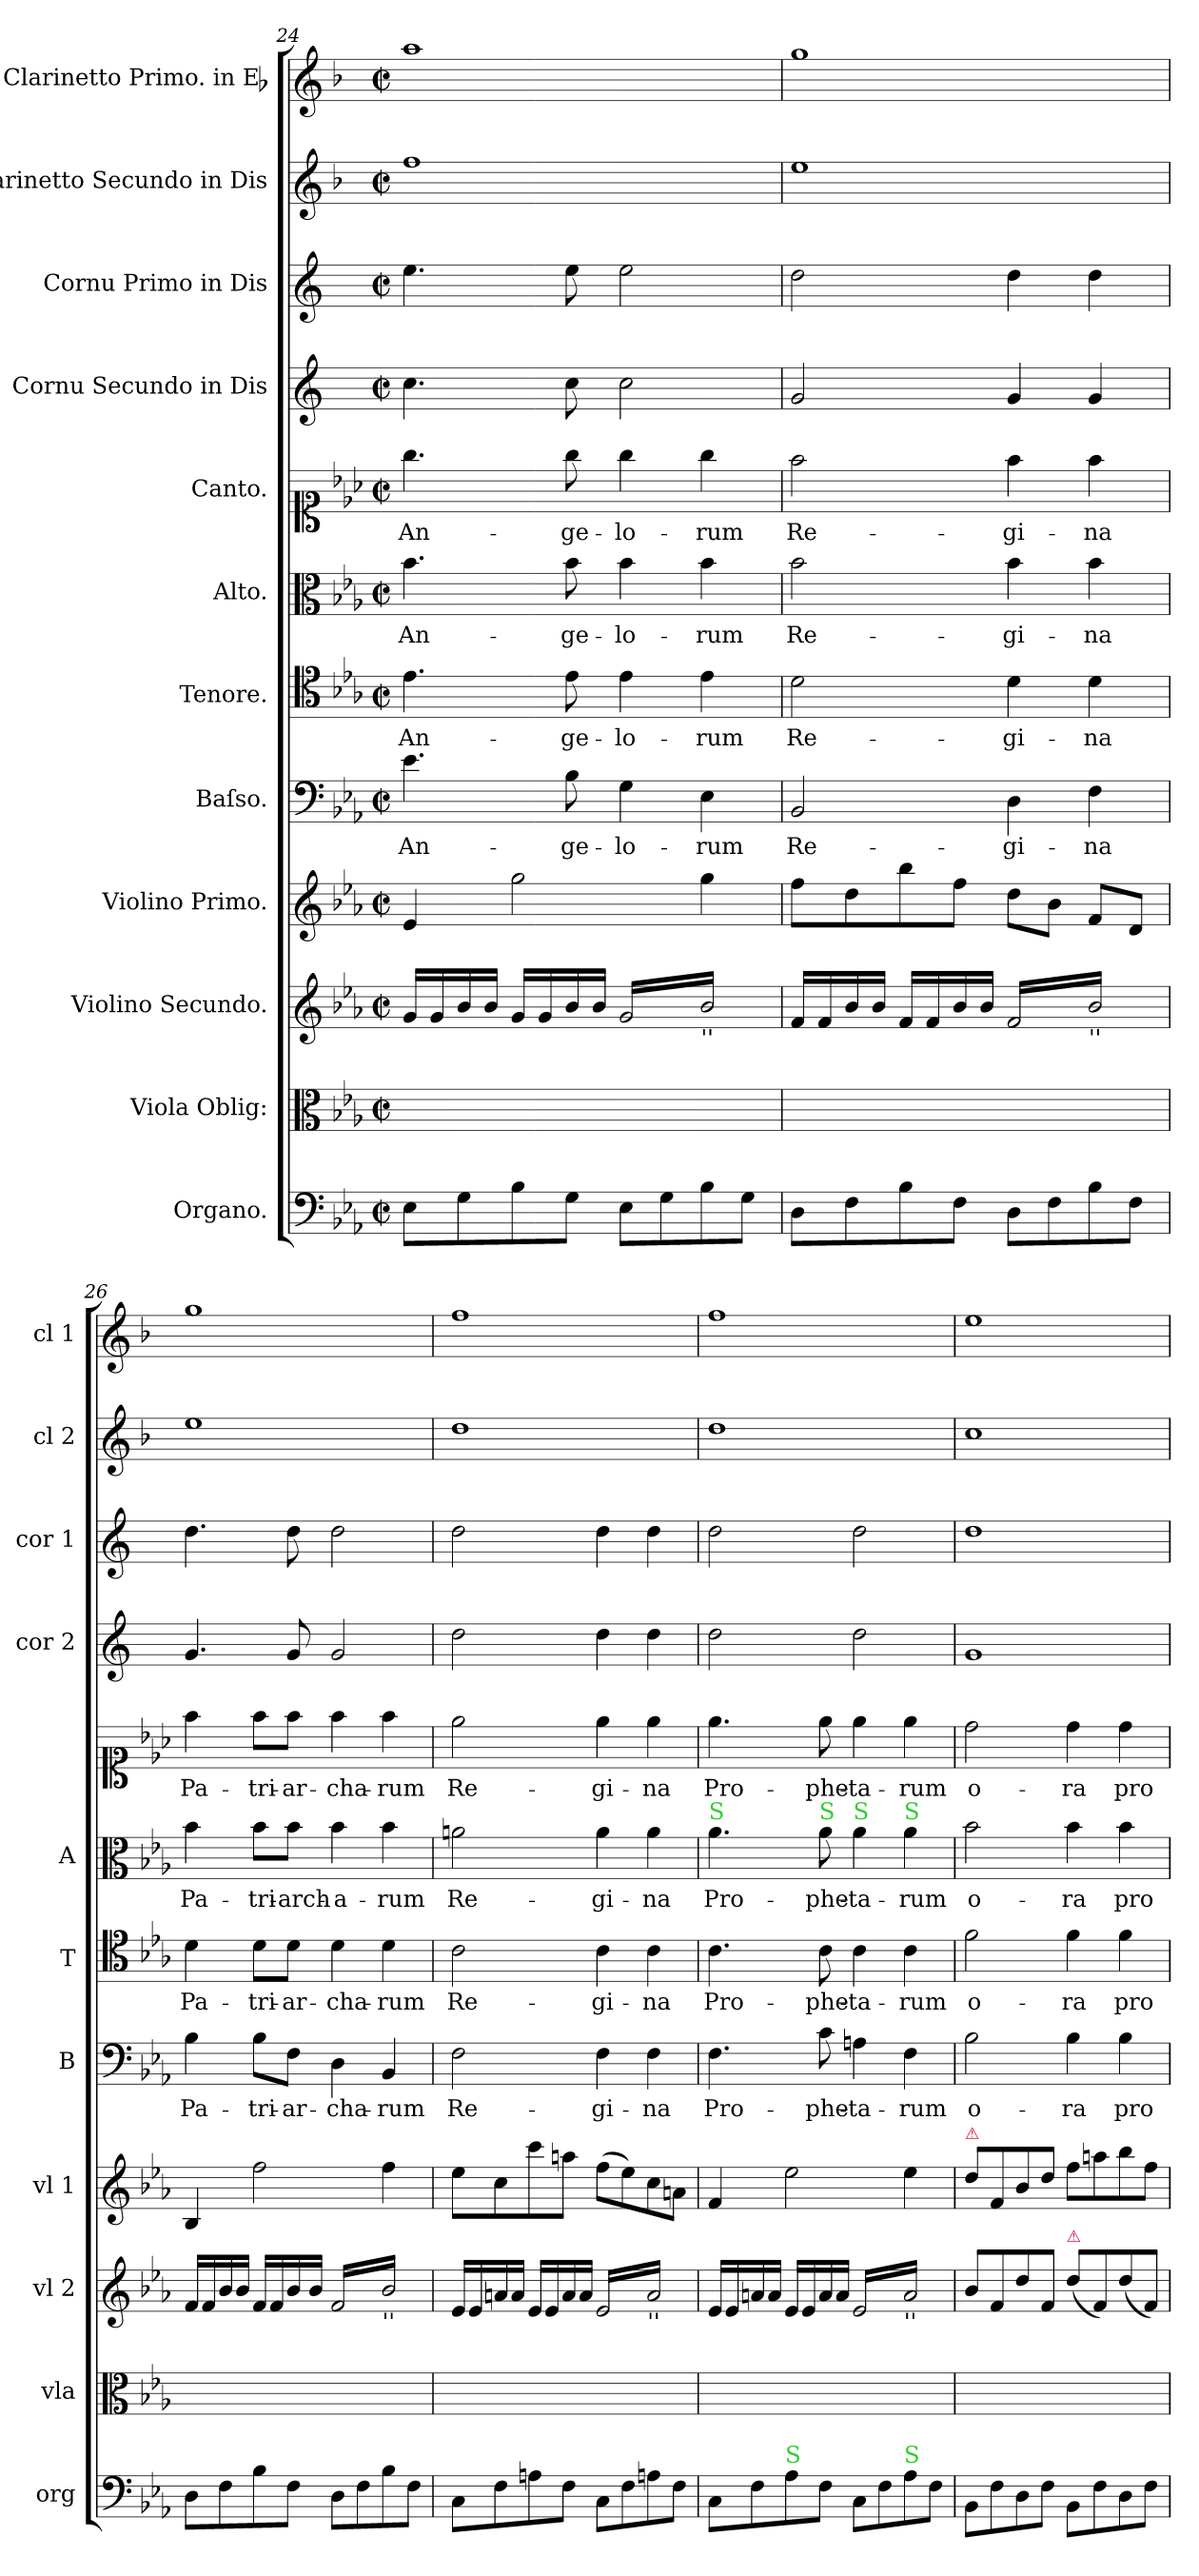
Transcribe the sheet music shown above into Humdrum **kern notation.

**kern	**kern	**kern	**kern	**kern	**text	**kern	**text	**kern	**text	**kern	**text	**kern	**kern	**kern	**kern
*part12	*part11	*part10	*part9	*part8	*part8	*part7	*part7	*part6	*part6	*part5	*part5	*part4	*part3	*part2	*part1
*staff12	*staff11	*staff10	*staff9	*staff8	*staff8	*staff7	*staff7	*staff6	*staff6	*staff5	*staff5	*staff4	*staff3	*staff2	*staff1
*I"Organo.	*I"Viola Oblig:	*I"Violino Secundo.	*I"Violino Primo.	*I"Baſso.	*	*I"Tenore.	*	*I"Alto.	*	*I"Canto.	*	*I"Cornu Secundo in Dis	*I"Cornu Primo in Dis	*I"Clarinetto Secundo in Dis	*I"Clarinetto Primo. in Eb
*I'org	*I'vla	*I'vl 2	*I'vl 1	*I'B	*	*I'T	*	*I'A	*	*	*	*I'cor 2	*I'cor 1	*I'cl 2	*I'cl 1
*clefF4	*clefC3	*clefG2	*clefG2	*clefF4	*	*clefC4	*	*clefC3	*	*clefC1	*	*clefG2	*clefG2	*clefG2	*clefG2
*	*	*	*	*	*	*	*	*	*	*	*	*ITrd5c9	*ITrd5c9	*ITrd1c2	*ITrd1c2
*k[b-e-a-]	*k[b-e-a-]	*k[b-e-a-]	*k[b-e-a-]	*k[b-e-a-]	*	*k[b-e-a-]	*	*k[b-e-a-]	*	*k[b-e-a-]	*	*k[b-e-a-]	*k[b-e-a-]	*k[b-e-a-]	*k[b-e-a-]
*E-:	*E-:	*E-:	*E-:	*E-:	*	*E-:	*	*E-:	*	*E-:	*	*E-:	*E-:	*E-:	*E-:
*M2/2	*M2/2	*M2/2	*M2/2	*M2/2	*	*M2/2	*	*M2/2	*	*M2/2	*	*M2/2	*M2/2	*M2/2	*M2/2
*met(c|)	*met(c|)	*met(c|)	*met(c|)	*met(c|)	*	*met(c|)	*	*met(c|)	*	*met(c|)	*	*met(c|)	*met(c|)	*met(c|)	*met(c|)
=24	=24	=24	=24	=24	=24	=24	=24	=24	=24	=24	=24	=24	=24	=24	=24
8E-\L	1ryy	16g/LL	4e-/	4.e-\	An-	4.e-\	An-	4.b-\	An-	4.gg\	An-	4.e-\	4.g\	1ee-\	1gg\
.	.	16g/	.	.	.	.	.	.	.	.	.	.	.	.	.
8G\	.	16b-/	.	.	.	.	.	.	.	.	.	.	.	.	.
.	.	16b-/JJ	.	.	.	.	.	.	.	.	.	.	.	.	.
8B-\	.	16g/LL	2gg\	.	.	.	.	.	.	.	.	.	.	.	.
.	.	16g/	.	.	.	.	.	.	.	.	.	.	.	.	.
8G\J	.	16b-/	.	8B-\	-ge-	8e-\	-ge-	8b-\	-ge-	8gg\	-ge-	8e-\	8g\	.	.
.	.	16b-/JJ	.	.	.	.	.	.	.	.	.	.	.	.	.
!	!	!LO:TX:b:t=''	!	!	!	!	!	!	!	!	!	!	!	!	!
*	*	*tremolo	*	*	*	*	*	*	*	*	*	*	*	*	*
8E-\L	.	16g/LL	.	4G\	-lo-	4e-\	-lo-	4b-\	-lo-	4gg\	-lo-	2e-\	2g\	.	.
.	.	16b-/	.	.	.	.	.	.	.	.	.	.	.	.	.
8G\	.	16g/	.	.	.	.	.	.	.	.	.	.	.	.	.
.	.	16b-/	.	.	.	.	.	.	.	.	.	.	.	.	.
!	!	!LO:TX:b:t=''	!	!	!	!	!	!	!	!	!	!	!	!	!
8B-\	.	16g/	4gg\	4E-\	-rum	4e-\	-rum	4b-\	-rum	4gg\	-rum	.	.	.	.
.	.	16b-/	.	.	.	.	.	.	.	.	.	.	.	.	.
8G\J	.	16g/	.	.	.	.	.	.	.	.	.	.	.	.	.
.	.	16b-/JJ	.	.	.	.	.	.	.	.	.	.	.	.	.
*	*	*Xtremolo	*	*	*	*	*	*	*	*	*	*	*	*	*
=25	=25	=25	=25	=25	=25	=25	=25	=25	=25	=25	=25	=25	=25	=25	=25
8D\L	1ryy	16f/LL	8ff\L	2BB-/	Re-	2d\	Re-	2b-\	Re-	2ff\	Re-	2B-/	2f\	1dd\	1ff\
.	.	16f/	.	.	.	.	.	.	.	.	.	.	.	.	.
8F\	.	16b-/	8dd\	.	.	.	.	.	.	.	.	.	.	.	.
.	.	16b-/JJ	.	.	.	.	.	.	.	.	.	.	.	.	.
8B-\	.	16f/LL	8bb-\	.	.	.	.	.	.	.	.	.	.	.	.
.	.	16f/	.	.	.	.	.	.	.	.	.	.	.	.	.
8F\J	.	16b-/	8ff\J	.	.	.	.	.	.	.	.	.	.	.	.
.	.	16b-/JJ	.	.	.	.	.	.	.	.	.	.	.	.	.
!	!	!LO:TX:b:t=''	!	!	!	!	!	!	!	!	!	!	!	!	!
*	*	*tremolo	*	*	*	*	*	*	*	*	*	*	*	*	*
8D\L	.	16f/LL	8dd\L	4D\	-gi-	4d\	-gi-	4b-\	-gi-	4ff\	-gi-	4B-/	4f\	.	.
.	.	16b-/	.	.	.	.	.	.	.	.	.	.	.	.	.
8F\	.	16f/	8b-\J	.	.	.	.	.	.	.	.	.	.	.	.
.	.	16b-/	.	.	.	.	.	.	.	.	.	.	.	.	.
!	!	!LO:TX:b:t=''	!	!	!	!	!	!	!	!	!	!	!	!	!
8B-\	.	16f/	8f/L	4F\	-na	4d\	-na	4b-\	-na	4ff\	-na	4B-/	4f\	.	.
.	.	16b-/	.	.	.	.	.	.	.	.	.	.	.	.	.
8F\J	.	16f/	8d/J	.	.	.	.	.	.	.	.	.	.	.	.
.	.	16b-/JJ	.	.	.	.	.	.	.	.	.	.	.	.	.
*	*	*Xtremolo	*	*	*	*	*	*	*	*	*	*	*	*	*
=26	=26	=26	=26	=26	=26	=26	=26	=26	=26	=26	=26	=26	=26	=26	=26
8D\L	1ryy	16f/LL	4B-/	4B-\	Pa-	4d\	Pa-	4b-\	Pa-	4ff\	Pa-	4.B-/	4.f\	1dd\	1ff\
.	.	16f/	.	.	.	.	.	.	.	.	.	.	.	.	.
8F\	.	16b-/	.	.	.	.	.	.	.	.	.	.	.	.	.
.	.	16b-/JJ	.	.	.	.	.	.	.	.	.	.	.	.	.
8B-\	.	16f/LL	2ff\	8B-\L	-tri-	8d\L	-tri-	8b-\L	-tri-	8ff\L	-tri-	.	.	.	.
.	.	16f/	.	.	.	.	.	.	.	.	.	.	.	.	.
8F\J	.	16b-/	.	8F\J	-ar-	8d\J	-ar-	8b-\J	-arch-	8ff\J	-ar-	8B-/	8f\	.	.
.	.	16b-/JJ	.	.	.	.	.	.	.	.	.	.	.	.	.
!	!	!LO:TX:b:t=''	!	!	!	!	!	!	!	!	!	!	!	!	!
*	*	*tremolo	*	*	*	*	*	*	*	*	*	*	*	*	*
8D\L	.	16f/LL	.	4D\	-cha-	4d\	-cha-	4b-\	-a-	4ff\	-cha-	2B-/	2f\	.	.
.	.	16b-/	.	.	.	.	.	.	.	.	.	.	.	.	.
8F\	.	16f/	.	.	.	.	.	.	.	.	.	.	.	.	.
.	.	16b-/	.	.	.	.	.	.	.	.	.	.	.	.	.
!	!	!LO:TX:b:t=''	!	!	!	!	!	!	!	!	!	!	!	!	!
8B-\	.	16f/	4ff\	4BB-/	-rum	4d\	-rum	4b-\	-rum	4ff\	-rum	.	.	.	.
.	.	16b-/	.	.	.	.	.	.	.	.	.	.	.	.	.
8F\J	.	16f/	.	.	.	.	.	.	.	.	.	.	.	.	.
.	.	16b-/JJ	.	.	.	.	.	.	.	.	.	.	.	.	.
*	*	*Xtremolo	*	*	*	*	*	*	*	*	*	*	*	*	*
=27	=27	=27	=27	=27	=27	=27	=27	=27	=27	=27	=27	=27	=27	=27	=27
8C\L	1ryy	16e-/LL	8ee-\L	2F\	Re-	2c\	Re-	2an\	Re-	2ee-\	Re-	2f\	2f\	1cc\	1ee-\
.	.	16e-/	.	.	.	.	.	.	.	.	.	.	.	.	.
8F\	.	16an/	8cc\	.	.	.	.	.	.	.	.	.	.	.	.
.	.	16a/JJ	.	.	.	.	.	.	.	.	.	.	.	.	.
8An\	.	16e-/LL	8ccc\	.	.	.	.	.	.	.	.	.	.	.	.
.	.	16e-/	.	.	.	.	.	.	.	.	.	.	.	.	.
8F\J	.	16a/	8aan\J	.	.	.	.	.	.	.	.	.	.	.	.
.	.	16a/JJ	.	.	.	.	.	.	.	.	.	.	.	.	.
!	!	!LO:TX:b:t=''	!	!	!	!	!	!	!	!	!	!	!	!	!
*	*	*tremolo	*	*	*	*	*	*	*	*	*	*	*	*	*
8C\L	.	16e-/LL	(8ff\L	4F\	-gi-	4c\	-gi-	4a\	-gi-	4ee-\	-gi-	4f\	4f\	.	.
.	.	16a/	.	.	.	.	.	.	.	.	.	.	.	.	.
8F\	.	16e-/	8ee-\)	.	.	.	.	.	.	.	.	.	.	.	.
.	.	16a/	.	.	.	.	.	.	.	.	.	.	.	.	.
!	!	!LO:TX:b:t=''	!	!	!	!	!	!	!	!	!	!	!	!	!
8An\	.	16e-/	8cc\	4F\	-na	4c\	-na	4a\	-na	4ee-\	-na	4f\	4f\	.	.
.	.	16a/	.	.	.	.	.	.	.	.	.	.	.	.	.
8F\J	.	16e-/	8an\J	.	.	.	.	.	.	.	.	.	.	.	.
.	.	16a/JJ	.	.	.	.	.	.	.	.	.	.	.	.	.
*	*	*Xtremolo	*	*	*	*	*	*	*	*	*	*	*	*	*
=28	=28	=28	=28	=28	=28	=28	=28	=28	=28	=28	=28	=28	=28	=28	=28
!	!	!	!	!	!	!	!	!LO:TX:a:color=limegreen:t=S	!	!	!	!	!	!	!
8C\L	1ryy	16e-/LL	4f/	4.F\	Pro-	4.c\	Pro-	4.a-\	Pro-	4.ee-\	Pro-	2f\	2f\	1cc\	1ee-\
.	.	16e-/	.	.	.	.	.	.	.	.	.	.	.	.	.
8F\	.	16an/	.	.	.	.	.	.	.	.	.	.	.	.	.
.	.	16a/JJ	.	.	.	.	.	.	.	.	.	.	.	.	.
!LO:TX:a:color=limegreen:t=S	!	!	!	!	!	!	!	!	!	!	!	!	!	!	!
8A-\	.	16e-/LL	2ee-\	.	.	.	.	.	.	.	.	.	.	.	.
.	.	16e-/	.	.	.	.	.	.	.	.	.	.	.	.	.
!	!	!	!	!	!	!	!	!LO:TX:a:color=limegreen:t=S	!	!	!	!	!	!	!
8F\J	.	16a/	.	8c\	-phe-	8c\	-phe-	8a-\	-phe-	8ee-\	-phe-	.	.	.	.
.	.	16a/JJ	.	.	.	.	.	.	.	.	.	.	.	.	.
!	!	!	!	!	!	!	!	!LO:TX:a:color=limegreen:t=S	!	!	!	!	!	!	!
!	!	!LO:TX:b:t=''	!	!	!	!	!	!	!	!	!	!	!	!	!
*	*	*tremolo	*	*	*	*	*	*	*	*	*	*	*	*	*
8C\L	.	16e-/LL	.	4An\	-ta-	4c\	-ta-	4a-\	-ta-	4ee-\	-ta-	2f\	2f\	.	.
.	.	16a/	.	.	.	.	.	.	.	.	.	.	.	.	.
8F\	.	16e-/	.	.	.	.	.	.	.	.	.	.	.	.	.
.	.	16a/	.	.	.	.	.	.	.	.	.	.	.	.	.
!	!	!	!	!	!	!	!	!LO:TX:a:color=limegreen:t=S	!	!	!	!	!	!	!
!	!	!LO:TX:b:t=''	!	!	!	!	!	!	!	!	!	!	!	!	!
!LO:TX:a:color=limegreen:t=S	!	!	!	!	!	!	!	!	!	!	!	!	!	!	!
8A-\	.	16e-/	4ee-\	4F\	-rum	4c\	-rum	4a-\	-rum	4ee-\	-rum	.	.	.	.
.	.	16a/	.	.	.	.	.	.	.	.	.	.	.	.	.
8F\J	.	16e-/	.	.	.	.	.	.	.	.	.	.	.	.	.
.	.	16a/JJ	.	.	.	.	.	.	.	.	.	.	.	.	.
*	*	*Xtremolo	*	*	*	*	*	*	*	*	*	*	*	*	*
=29	=29	=29	=29	=29	=29	=29	=29	=29	=29	=29	=29	=29	=29	=29	=29
!	!	!	!LO:TX:a:color=crimson:t=⚠	!	!	!	!	!	!	!	!	!	!	!	!
8BB-\L	1ryy	8b-/L	8dd\L	2B-\	o-	2f\	o-	2b-\	o-	2dd\	o-	1B-/	1f/	1b-\	1dd\
.	.	.	.	.	.	.	.	.	.	.	.	.	.	.	.
8F\	.	8f/	8f/	.	.	.	.	.	.	.	.	.	.	.	.
.	.	.	.	.	.	.	.	.	.	.	.	.	.	.	.
8D\	.	8dd/	8b-/	.	.	.	.	.	.	.	.	.	.	.	.
8F\J	.	8f/J	8dd/J	.	.	.	.	.	.	.	.	.	.	.	.
!	!	!LO:TX:a:color=crimson:t=⚠	!	!	!	!	!	!	!	!	!	!	!	!	!
8BB-\L	.	(8dd\L	8ff\L	4B-\	-ra	4f\	-ra	4b-\	-ra	4dd\	-ra	.	.	.	.
8F\	.	8f/)	8aan\	.	.	.	.	.	.	.	.	.	.	.	.
8D\	.	(8dd\	8bb-\	4B-\	pro	4f\	pro	4b-\	pro	4dd\	pro	.	.	.	.
8F\J	.	8f/J)	8ff\J	.	.	.	.	.	.	.	.	.	.	.	.
=	=	=	=	=	=	=	=	=	=	=	=	=	=	=	=
*-	*-	*-	*-	*-	*-	*-	*-	*-	*-	*-	*-	*-	*-	*-	*-
